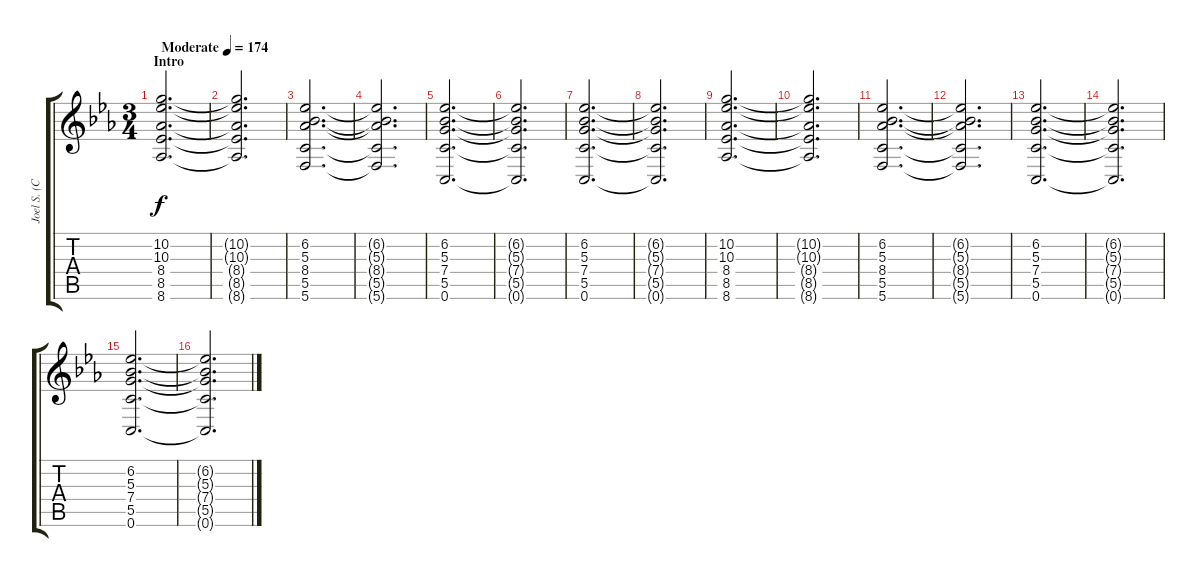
\track ("Joel S. (Clean)" "Joel S. (C") {instrument distortionguitar}
\staff {score tabs}
\tuning (D4 A3 F3 C3 G2 C2) {hide}
\ts (3 4)
\section ("" "Intro")
\tempo (174 "Moderate")
\clef g2
\ks cminor
(10.2 10.3 8.4 8.5 8.6).2{d dy f instrument distortionguitar} |
(10.2{t} 10.3{t} 8.4{t} 8.5{t} 8.6{t}).2{d} |
(6.2 5.3 8.4 5.5 5.6).2{d} |
(6.2{t} 5.3{t} 8.4{t} 5.5{t} 5.6{t}).2{d} |
(6.2 5.3 7.4 5.5 0.6).2{d} |
(6.2{t} 5.3{t} 7.4{t} 5.5{t} 0.6{t}).2{d} |
(6.2 5.3 7.4 5.5 0.6).2{d} |
(6.2{t} 5.3{t} 7.4{t} 5.5{t} 0.6{t}).2{d} |
(10.2 10.3 8.4 8.5 8.6).2{d} |
(10.2{t} 10.3{t} 8.4{t} 8.5{t} 8.6{t}).2{d} |
(6.2 5.3 8.4 5.5 5.6).2{d} |
(6.2{t} 5.3{t} 8.4{t} 5.5{t} 5.6{t}).2{d} |
(6.2 5.3 7.4 5.5 0.6).2{d} |
(6.2{t} 5.3{t} 7.4{t} 5.5{t} 0.6{t}).2{d} |
(6.2 5.3 7.4 5.5 0.6).2{d} |
(6.2{t} 5.3{t} 7.4{t} 5.5{t} 0.6{t}).2{d}
